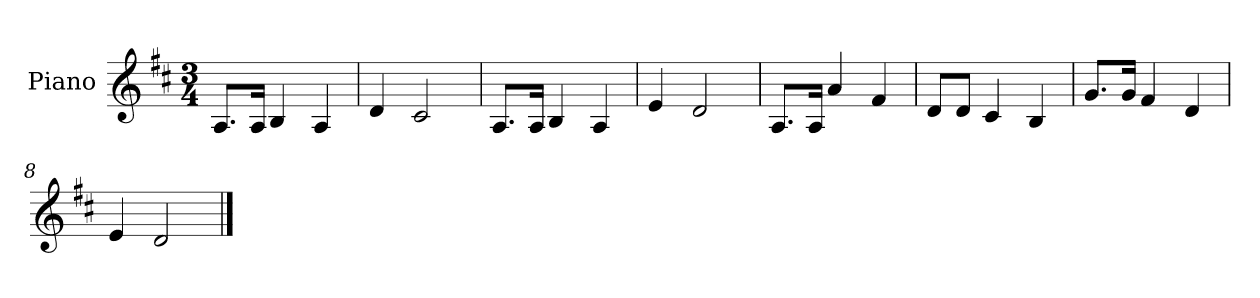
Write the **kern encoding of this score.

**kern
*part1
*staff1
*I"Piano
*I'Pno.
*clefG2
*k[f#c#]
*M3/4
*MM120
=1
8.A/L
16A/Jk
4B/
4A/
=2
*MM117
4d/
2c#/
=3
*MM117
8.A/L
16A/Jk
4B/
4A/
=4
*MM130
4e/
2d/
!!LO:LB:g=z
=5
*MM120
8.A/L
16A/Jk
4a/
4f#/
=6
*MM120
8d/L
8d/J
4c#/
4B/
=7
*MM117
8.g/L
16g/Jk
4f#/
4d/
=8
*MM119
4e/
2d/
==
*-
